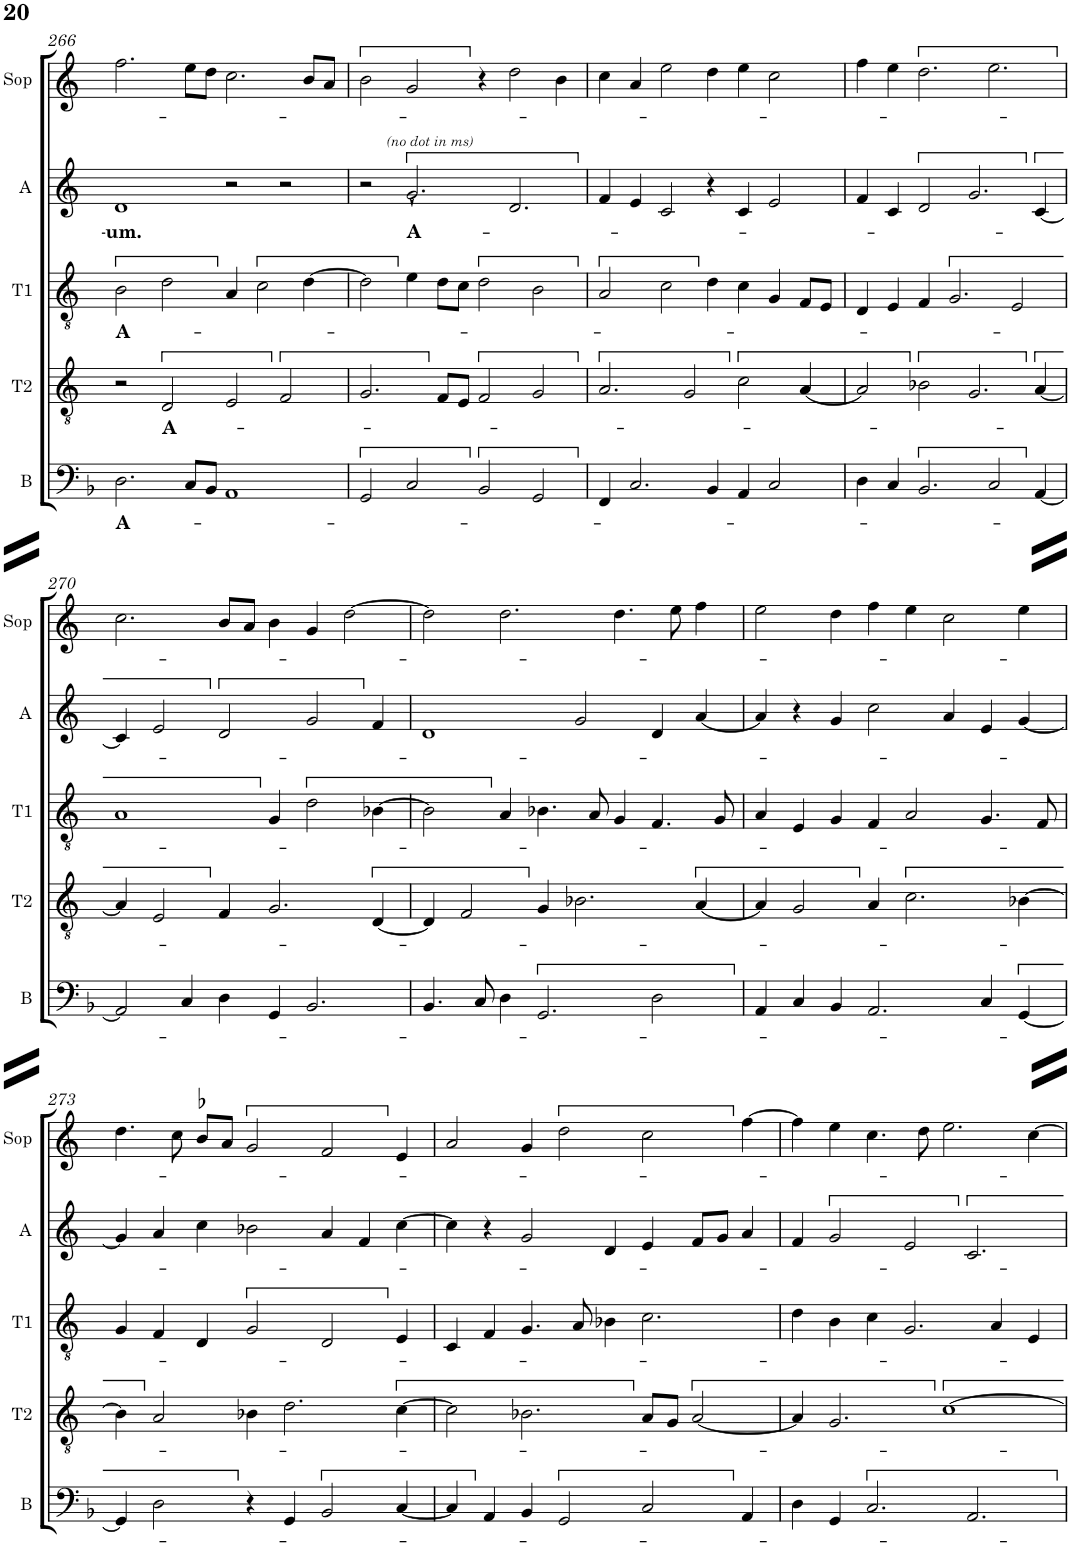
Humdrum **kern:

**kern	**text	**kern	**text	**kern	**text	**kern	**text	**kern
*part5	*part5	*part4	*part4	*part3	*part3	*part2	*part2	*part1
*staff5	*staff5	*staff4	*staff4	*staff3	*staff3	*staff2	*staff2	*staff1
*I"Bass	*	*I"Tenor (T2)	*	*I"Contratenor (T1)	*	*I"Alt	*	*I"Soprano
*I'B	*	*I'T2	*	*I'T1	*	*I'A	*	*I'Sop
!!LO:PB:g=z
*clefF4	*	*clefGv2	*	*clefGv2	*	*clefG2	*	*clefG2
*k[b-]	*	*k[]	*	*k[]	*	*k[]	*	*k[]
*M4/2	*	*M4/2	*	*M4/2	*	*M4/2	*	*M4/2
=266	=266	=266	=266	=266	=266	=266	=266	=266
!	!LO:LY:b	!	!	!	!LO:LY:b	!	!LO:LY:b	!
2.D\	A-	2r	.	2B\	A-	1d	-um.	2.ff\
!	!	!	!LO:LY:b	!	!	!	!	!
.	.	2D/	A-	2d\	.	.	.	.
8C/L	.	.	.	.	.	.	.	8ee\L
8BB-/J	.	.	.	.	.	.	.	8dd\J
1AA	.	2E/	.	4A/	.	2r	.	2.cc\
.	.	.	.	2c\	.	.	.	.
.	.	2F/	.	.	.	2r	.	.
.	.	.	.	[4d\	.	.	.	8b/L
.	.	.	.	.	.	.	.	8a/J
=267	=267	=267	=267	=267	=267	=267	=267	=267
2GG/	.	2.G/	.	2d\]	.	2r	.	2b\
!	!	!	!	!	!	!LO:TX:a:i:t=(no dot in ms)	!	!
!	!	!	!	!	!	!	!LO:LY:b	!
2C/	.	.	.	4e\	.	2.g`/	A-	2g/
.	.	8F/L	.	8d\L	.	.	.	.
.	.	8E/J	.	8c\J	.	.	.	.
2BB-/	.	2F/	.	2d\	.	.	.	4r
.	.	.	.	.	.	2.d/	.	2dd\
2GG/	.	2G/	.	2B\	.	.	.	.
.	.	.	.	.	.	.	.	4b\
=268	=268	=268	=268	=268	=268	=268	=268	=268
4FF/	.	2.A/	.	2A/	.	4f/	.	4cc\
2.C/	.	.	.	.	.	4e/	.	4a/
.	.	.	.	2c\	.	2c/	.	2ee\
.	.	2G/	.	.	.	.	.	.
4BB-/	.	.	.	4d\	.	4r	.	4dd\
4AA/	.	2c\	.	4c\	.	4c/	.	4ee\
2C/	.	.	.	4G/	.	2e/	.	2cc\
.	.	[4A/	.	8F/L	.	.	.	.
.	.	.	.	8E/J	.	.	.	.
=269	=269	=269	=269	=269	=269	=269	=269	=269
4D\	.	2A/]	.	4D/	.	4f/	.	4ff\
4C/	.	.	.	4E/	.	4c/	.	4ee\
2.BB-/	.	2B-X\	.	4F/	.	2d/	.	2.dd\
.	.	.	.	2.G/	.	.	.	.
.	.	2.G/	.	.	.	2.g/	.	.
2C/	.	.	.	.	.	.	.	2.ee\
.	.	.	.	2E/	.	.	.	.
[4AA/	.	[4A/	.	.	.	[4c/	.	.
!!LO:LB:g=z
=270	=270	=270	=270	=270	=270	=270	=270	=270
2AA/]	.	4A/]	.	1A	.	4c/]	.	2.cc\
.	.	2E/	.	.	.	2e/	.	.
4C/	.	.	.	.	.	.	.	.
4D\	.	4F/	.	.	.	2d/	.	8b/L
.	.	.	.	.	.	.	.	8a/J
4GG/	.	2.G/	.	4G/	.	.	.	4b\
2.BB-/	.	.	.	2d\	.	2g/	.	4g/
.	.	.	.	.	.	.	.	[2dd\
.	.	[4D/	.	[4B-X\	.	4f/	.	.
=271	=271	=271	=271	=271	=271	=271	=271	=271
4.BB-/	.	4D/]	.	2B-\]	.	1d	.	2dd\]
.	.	2F/	.	.	.	.	.	.
8C/	.	.	.	.	.	.	.	.
4D\	.	.	.	4A/	.	.	.	2.dd\
2.GG/	.	4G/	.	4.B-X\	.	.	.	.
.	.	2.B-X\	.	.	.	2g/	.	.
.	.	.	.	8A/	.	.	.	.
.	.	.	.	4G/	.	.	.	4.dd\
2D\	.	.	.	4.F/	.	4d/	.	.
.	.	.	.	.	.	.	.	8ee\
.	.	[4A/	.	.	.	[4a/	.	4ff\
.	.	.	.	8G/	.	.	.	.
=272	=272	=272	=272	=272	=272	=272	=272	=272
4AA/	.	4A/]	.	4A/	.	4a/]	.	2ee\
4C/	.	2G/	.	4E/	.	4r	.	.
4BB-/	.	.	.	4G/	.	4g/	.	4dd\
2.AA/	.	4A/	.	4F/	.	2cc\	.	4ff\
.	.	2.c\	.	2A/	.	.	.	4ee\
.	.	.	.	.	.	4a/	.	2cc\
4C/	.	.	.	4.G/	.	4e/	.	.
[4GG/	.	[4B-X\	.	.	.	[4g/	.	4ee\
.	.	.	.	8F/	.	.	.	.
!!LO:LB:g=z
=273	=273	=273	=273	=273	=273	=273	=273	=273
4GG/]	.	4B-\]	.	4G/	.	4g/]	.	4.dd\
2D\	.	2A/	.	4F/	.	4a/	.	.
.	.	.	.	.	.	.	.	8cc\
.	.	.	.	4D/	.	4cc\	.	8b-X/L
.	.	.	.	.	.	.	.	8a/J
4r	.	4B-X\	.	2G/	.	2b-X\	.	2g/
4GG/	.	2.d\	.	.	.	.	.	.
2BB-/	.	.	.	2D/	.	4a/	.	2f/
.	.	.	.	.	.	4f/	.	.
[4C/	.	[4c\	.	4E/	.	[4cc\	.	4e/
=274	=274	=274	=274	=274	=274	=274	=274	=274
4C/]	.	2c\]	.	4C/	.	4cc\]	.	2a/
4AA/	.	.	.	4F/	.	4r	.	.
4BB-/	.	2.B-X\	.	4.G/	.	2g/	.	4g/
2GG/	.	.	.	.	.	.	.	2dd\
.	.	.	.	8A/	.	.	.	.
.	.	.	.	4B-X\	.	4d/	.	.
2C/	.	8A/L	.	2.c\	.	4e/	.	2cc\
.	.	8G/J	.	.	.	.	.	.
.	.	[2A/	.	.	.	8f/L	.	.
.	.	.	.	.	.	8g/J	.	.
4AA/	.	.	.	.	.	4a/	.	[4ff\
=275	=275	=275	=275	=275	=275	=275	=275	=275
4D\	.	4A/]	.	4d\	.	4f/	.	4ff\]
4GG/	.	2.G/	.	4B\	.	2g/	.	4ee\
2.C/	.	.	.	4c\	.	.	.	4.cc\
.	.	.	.	2.G/	.	2e/	.	.
.	.	.	.	.	.	.	.	8dd\
.	.	[1c	.	.	.	.	.	2.ee\
2.AA/	.	.	.	.	.	2.c/	.	.
.	.	.	.	4A/	.	.	.	.
.	.	.	.	4E/	.	.	.	[4cc\
=	=	=	=	=	=	=	=	=
*-	*-	*-	*-	*-	*-	*-	*-	*-
